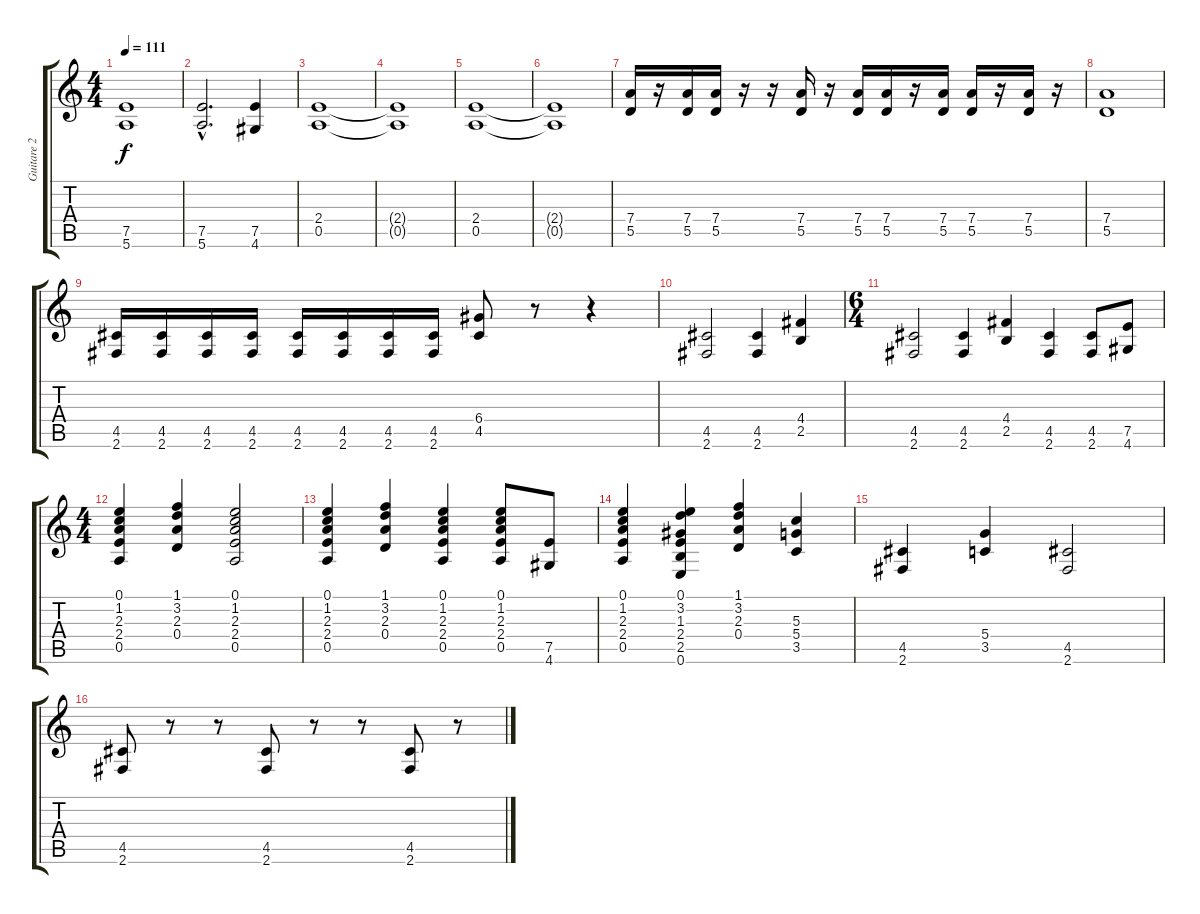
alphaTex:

\track ("Guitare 2" "Guitare 2") {instrument overdrivenguitar}
\staff {score tabs}
\tuning (E4 B3 G3 D3 A2 E2) {hide}
\ts (4 4)
\tempo 111
\clef g2
\ks c
(7.5 5.6).1{dy f} |
(7.5{hac} 5.6{hac}).2{d} (7.5 4.6).4 |
(2.4 0.5).1 |
(2.4{t} 0.5{t}).1 |
(2.4 0.5).1 |
(2.4{t} 0.5{t}).1 |
(7.4 5.5).16 r.16 (7.4 5.5).16 (7.4 5.5).16 r.16 r.16 (7.4 5.5).16 r.16 (7.4 5.5).16 (7.4 5.5).16 r.16 (7.4 5.5).16 (7.4 5.5).16 r.16 (7.4 5.5).16 r.16 |
(7.4 5.5).1 |
(4.5 2.6).16 (4.5 2.6).16 (4.5 2.6).16 (4.5 2.6).16 (4.5 2.6).16 (4.5 2.6).16 (4.5 2.6).16 (4.5 2.6).16 (6.4 4.5).8 r.8 r.4 |
(4.5 2.6).2 (4.5 2.6).4 (4.4 2.5).4 |
\ts (6 4)
(4.5 2.6).2 (4.5 2.6).4 (4.4 2.5).4 (4.5 2.6).4 (4.5 2.6).8 (7.5 4.6).8 |
\ts (4 4)
(0.1 1.2 2.3 2.4 0.5).4 (1.1 3.2 2.3 0.4).4 (0.1 1.2 2.3 2.4 0.5).2 |
(0.1 1.2 2.3 2.4 0.5).4 (1.1 3.2 2.3 0.4).4 (0.1 1.2 2.3 2.4 0.5).4 (0.1 1.2 2.3 2.4 0.5).8 (7.5 4.6).8 |
(0.1 1.2 2.3 2.4 0.5).4 (0.1 3.2 1.3 2.4 2.5 0.6).4 (1.1 3.2 2.3 0.4).4 (5.3 5.4 3.5).4 |
(4.5 2.6).4 (5.4 3.5).4 (4.5 2.6).2 |
(4.5 2.6).8 r.8 r.8 (4.5 2.6).8 r.8 r.8 (4.5 2.6).8 r.8
